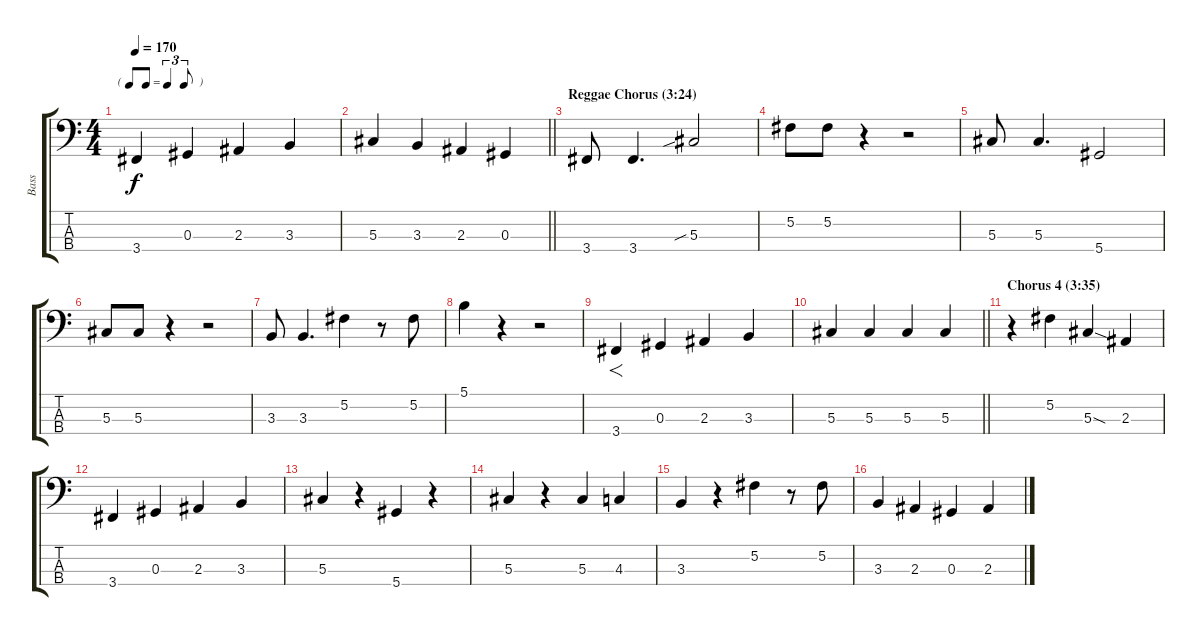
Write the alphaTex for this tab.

\track ("Bass" "Bass") {instrument electricbasspick}
\staff {score tabs}
\tuning (Gb2 Db2 Ab1 Eb1) {hide}
\ts (4 4)
\tf triplet8th
\tempo 170
\clef f4
\ks c
3.4.4{dy f} 0.3.4 2.3.4 3.3.4 |
\barLineRight lightlight
5.3.4 3.3.4 2.3.4 0.3.4 |
\section ("" "Reggae Chorus (3:24)")
3.4.8 3.4.4{d} 5.3{sib}.2 |
5.2.8 5.2.8 r.4 r.2 |
5.3.8 5.3.4{d} 5.4.2 |
5.3.8 5.3.8 r.4 r.2 |
3.3.8 3.3.4{d} 5.2.4 r.8 5.2.8 |
5.1.4 r.4 r.2 |
3.4.4{f} 0.3.4 2.3.4 3.3.4 |
\barLineRight lightlight
5.3.4 5.3.4 5.3.4 5.3.4 |
\section ("" "Chorus 4 (3:35)")
r.4 5.2.4 5.3{sod}.4 2.3.4 |
3.4.4 0.3.4 2.3.4 3.3.4 |
5.3.4 r.4 5.4.4 r.4 |
5.3.4 r.4 5.3.4 4.3.4 |
3.3.4 r.4 5.2.4 r.8 5.2.8 |
3.3.4 2.3.4 0.3.4 2.3.4
